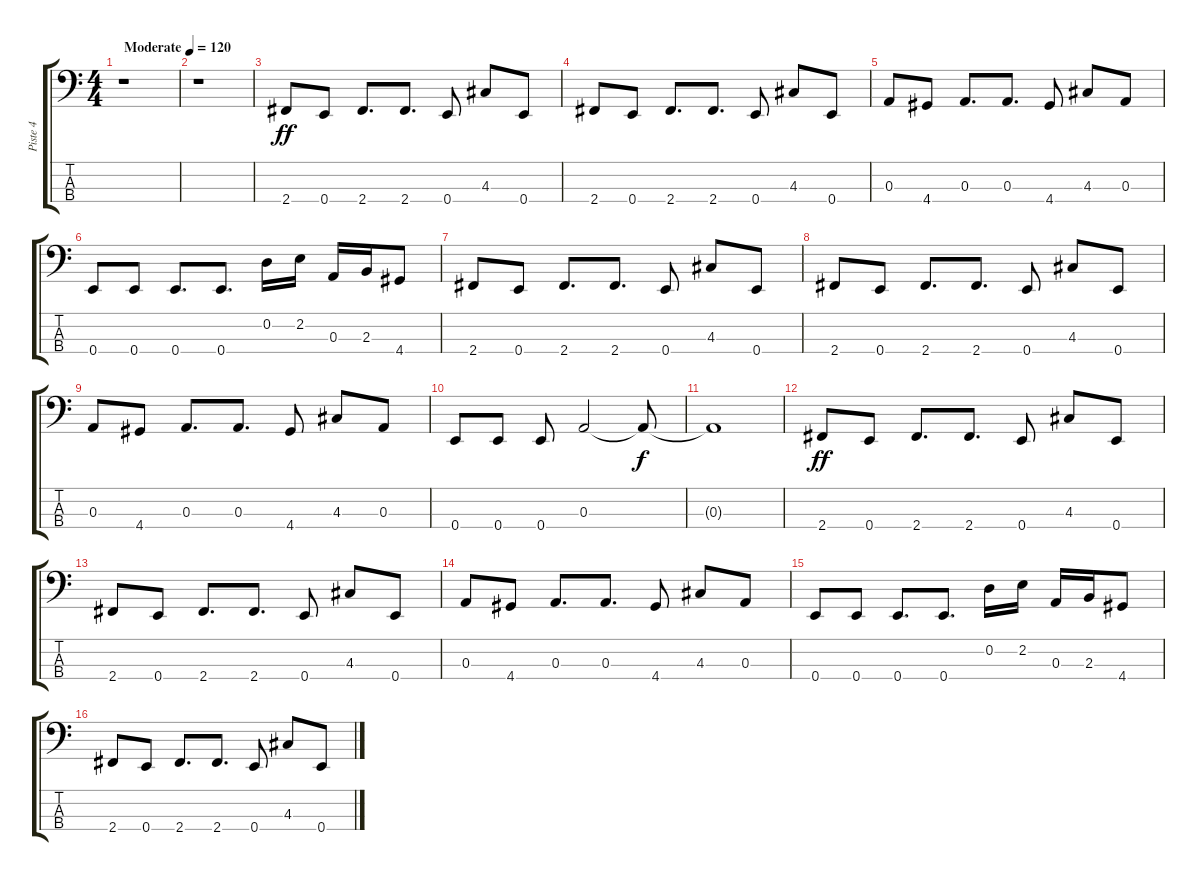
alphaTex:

\track ("Piste 4" "Piste 4") {instrument electricbasspick}
\staff {score tabs}
\tuning (G2 D2 A1 E1) {hide}
\ts (4 4)
\tempo (120 "Moderate")
\clef f4
\ks c
r.1{dy ff instrument electricbasspick} |
r.1 |
2.4.8 0.4.8 2.4.8{d} 2.4.8{d} 0.4.8 4.3.8 0.4.8 |
2.4.8 0.4.8 2.4.8{d} 2.4.8{d} 0.4.8 4.3.8 0.4.8 |
0.3.8 4.4.8 0.3.8{d} 0.3.8{d} 4.4.8 4.3.8 0.3.8 |
0.4.8 0.4.8 0.4.8{d} 0.4.8{d} 0.2.16 2.2.16 0.3.16 2.3.16 4.4.8 |
2.4.8 0.4.8 2.4.8{d} 2.4.8{d} 0.4.8 4.3.8 0.4.8 |
2.4.8 0.4.8 2.4.8{d} 2.4.8{d} 0.4.8 4.3.8 0.4.8 |
0.3.8 4.4.8 0.3.8{d} 0.3.8{d} 4.4.8 4.3.8 0.3.8 |
0.4.8 0.4.8 0.4.8 0.3.2 0.3{t}.8{dy f} |
0.3{t}.1 |
2.4.8{dy ff} 0.4.8 2.4.8{d} 2.4.8{d} 0.4.8 4.3.8 0.4.8 |
2.4.8 0.4.8 2.4.8{d} 2.4.8{d} 0.4.8 4.3.8 0.4.8 |
0.3.8 4.4.8 0.3.8{d} 0.3.8{d} 4.4.8 4.3.8 0.3.8 |
0.4.8 0.4.8 0.4.8{d} 0.4.8{d} 0.2.16 2.2.16 0.3.16 2.3.16 4.4.8 |
2.4.8 0.4.8 2.4.8{d} 2.4.8{d} 0.4.8 4.3.8 0.4.8
